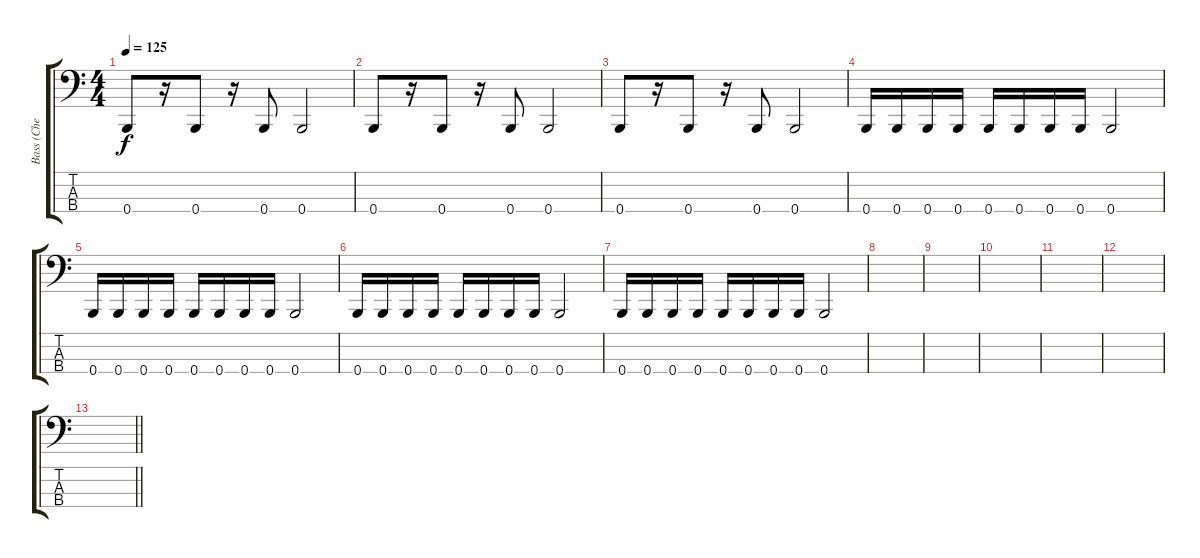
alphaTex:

\track ("Bass (Che Gö)" "Bass (Che ") {instrument electricbasspick}
\staff {score tabs}
\tuning (D2 A1 E1 B0) {hide}
\ts (4 4)
\tempo 125
\clef f4
\ks c
0.4.8{dy f} r.16 0.4.8 r.16 0.4.8 0.4.2 |
0.4.8 r.16 0.4.8 r.16 0.4.8 0.4.2 |
0.4.8 r.16 0.4.8 r.16 0.4.8 0.4.2 |
0.4.16 0.4.16 0.4.16 0.4.16 0.4.16 0.4.16 0.4.16 0.4.16 0.4.2 |
0.4.16 0.4.16 0.4.16 0.4.16 0.4.16 0.4.16 0.4.16 0.4.16 0.4.2 |
0.4.16 0.4.16 0.4.16 0.4.16 0.4.16 0.4.16 0.4.16 0.4.16 0.4.2 |
0.4.16 0.4.16 0.4.16 0.4.16 0.4.16 0.4.16 0.4.16 0.4.16 0.4.2 |
|
|
|
|
|
\barLineRight lightlight
